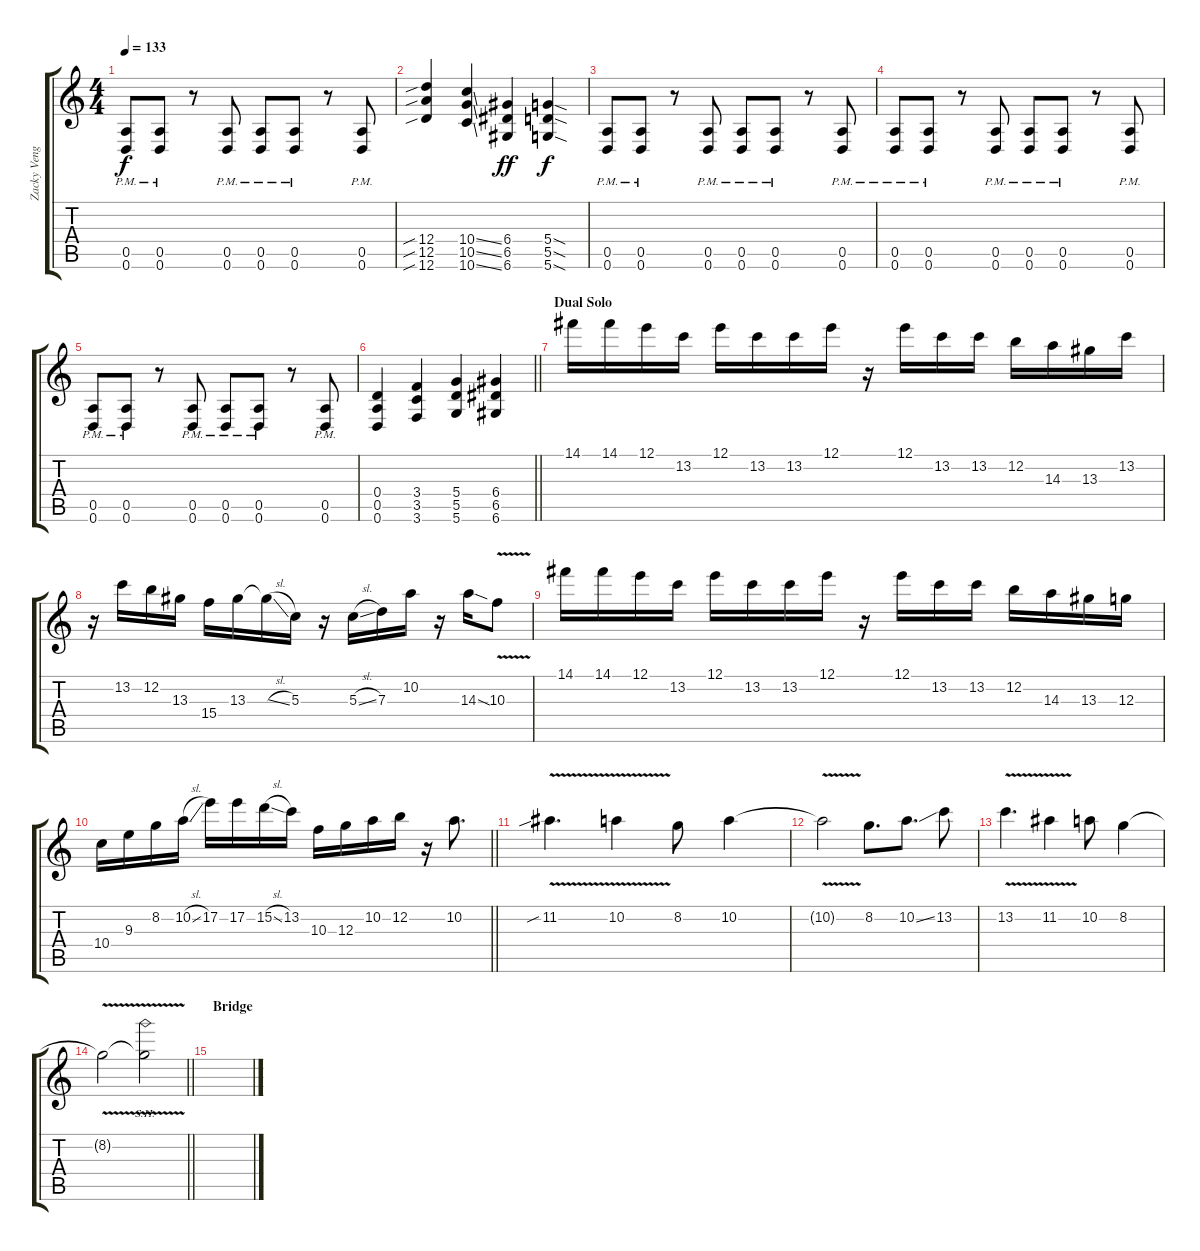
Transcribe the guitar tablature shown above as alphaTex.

\track ("Zacky Vengeance [Guitar]" "Zacky Veng") {instrument distortionguitar}
\staff {score tabs}
\tuning (E4 B3 G3 D3 A2 D2) {hide}
\ts (4 4)
\tempo 133
\clef g2
\ks c
(0.5{pm} 0.6{pm}).8{dy f} (0.5{pm} 0.6{pm}).8 r.8 (0.5{pm} 0.6{pm}).8 (0.5{pm} 0.6{pm}).8 (0.5{pm} 0.6{pm}).8 r.8 (0.5{pm} 0.6{pm}).8 |
(12.4{sib} 12.5{sib} 12.6{sib}).4 (10.4{ss} 10.5{ss} 10.6{ss}).4 (6.4 6.5 6.6).4{dy ff} (5.4{sod} 5.5{sod} 5.6{sod}).4{dy f} |
(0.5{pm} 0.6{pm}).8 (0.5{pm} 0.6{pm}).8 r.8 (0.5{pm} 0.6{pm}).8 (0.5{pm} 0.6{pm}).8 (0.5{pm} 0.6{pm}).8 r.8 (0.5{pm} 0.6{pm}).8 |
(0.5{pm} 0.6{pm}).8 (0.5{pm} 0.6{pm}).8 r.8 (0.5{pm} 0.6{pm}).8 (0.5{pm} 0.6{pm}).8 (0.5{pm} 0.6{pm}).8 r.8 (0.5{pm} 0.6{pm}).8 |
(0.5{pm} 0.6{pm}).8 (0.5{pm} 0.6{pm}).8 r.8 (0.5{pm} 0.6{pm}).8 (0.5{pm} 0.6{pm}).8 (0.5{pm} 0.6{pm}).8 r.8 (0.5{pm} 0.6{pm}).8 |
\barLineRight lightlight
(0.4 0.5 0.6).4 (3.4 3.5 3.6).4 (5.4 5.5 5.6).4 (6.4 6.5 6.6).4 |
\section ("" "Dual Solo")
14.1.16 14.1.16 12.1.16 13.2.16 12.1.16 13.2.16 13.2.16 12.1.16 r.16 12.1.16 13.2.16 13.2.16 12.2.16 14.3.16 13.3.16 13.2.16 |
r.16 13.2.16 12.2.16 13.3.16 15.4.16 13.3.16 13.3{sl t}.16 5.3.16 r.16 5.3{sl}.16 7.3.16 10.2.16 r.16 14.3{sod}.16 10.3{v}.8 |
14.1.16 14.1.16 12.1.16 13.2.16 12.1.16 13.2.16 13.2.16 12.1.16 r.16 12.1.16 13.2.16 13.2.16 12.2.16 14.3.16 13.3.16 12.3.16 |
\barLineRight lightlight
10.4.16 9.3.16 8.2.16 10.2{sl}.16 17.2.16 17.2.16 15.2{sl}.16 13.2.16 10.3.16 12.3.16 10.2.16 12.2.16 r.16 10.2.8{d} |
11.2{v sib}.4{d} 10.2{v}.4 8.2.8 10.2.4 |
10.2{v t}.2 8.2.8{d} 10.2{ss}.8{d} 13.2.8 |
13.2{v}.4{d} 11.2{v}.4 10.2.8 8.2.4 |
\barLineRight lightlight
8.2{v t}.2 8.2{sh 12 v t}.2 |
\section ("" "Bridge")
